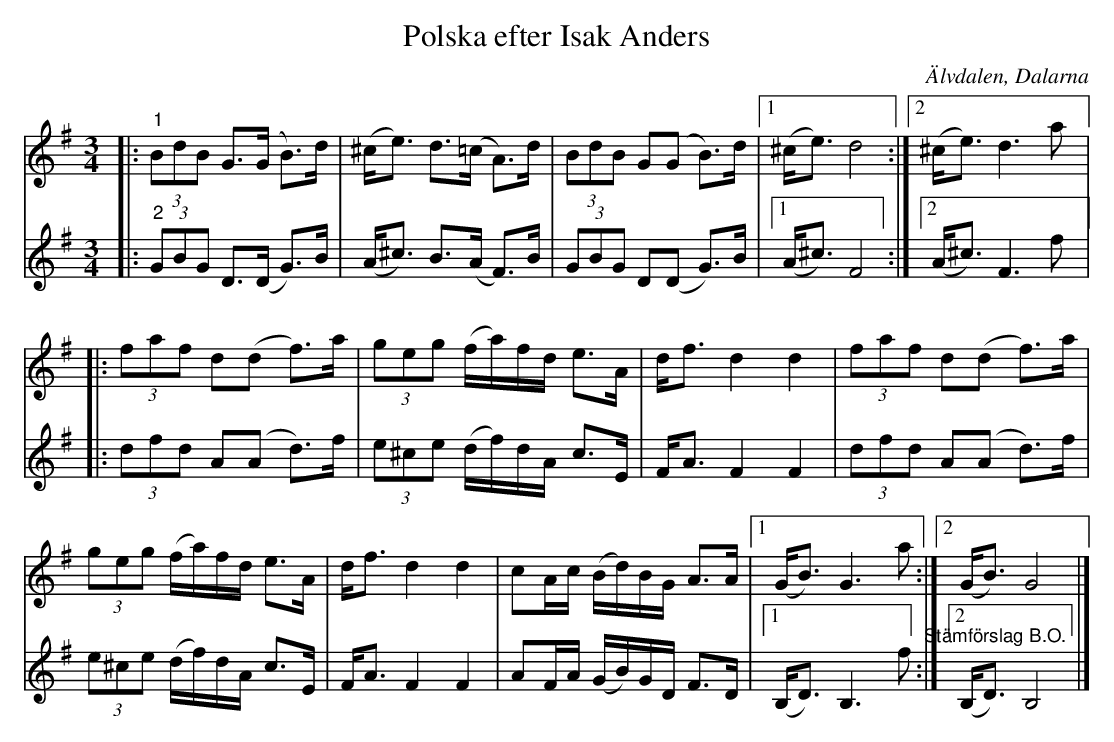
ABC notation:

X:1
T:Polska efter Isak Anders
O:Älvdalen, Dalarna
L:1/8
M:3/4
K:G
V:1
|:"^1" (3BdB G>(G B>)d | (^c<e) d>(=c A>)d | (3BdB G(G B>)d |1 (^c<e) d4 :|2 (^c<e) d3 a |:
(3faf d(d f>)a | (3geg (f/a/)f/d/ e>A | d<f d2 d2 | (3faf d(d f>)a |
(3geg (f/a/)f/d/ e>A | d<f d2 d2 | cA/c/ (B/d/)B/G/ A>A |1 (G<B) G3 a :|2 (G<B) G4 |]
V:2
|:"^2" (3GBG D>(D G>)B | (A<^c) B>(A F>)B | (3GBG D(D G>)B |1 (A<^c) F4 :|2 (A<^c) F3 f |:
(3dfd A(A d>)f | (3e^ce (d/f/)d/A/ c>E | F<A F2 F2 | (3dfd A(A d>)f |
(3e^ce (d/f/)d/A/ c>E | F<A F2 F2 | AF/A/ (G/B/)G/D/ F>D |1 (B,<D) B,3 f"^Stämförslag B.O." :|2 (B,<D) B,4 |]
